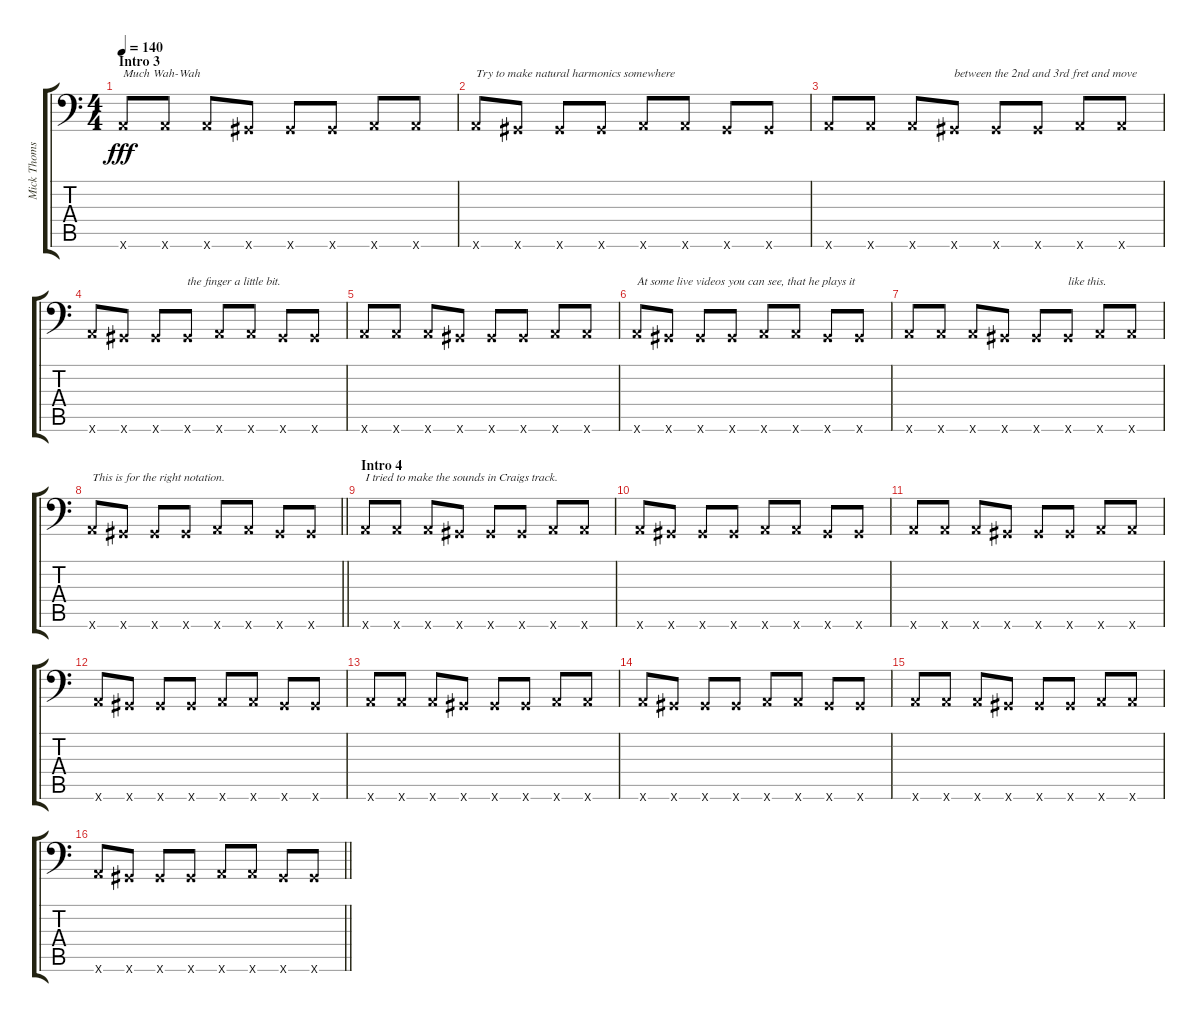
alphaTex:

\track ("Mick Thomson" "Mick Thoms") {instrument distortionguitar}
\staff {score tabs}
\tuning (Db4 Ab3 E3 B2 Gb2 Gb1) {hide}
\ts (4 4)
\section ("" "Intro 3")
\tempo 140
\clef f4
\ks c
3.6{x}.8{txt "Much Wah-Wah" dy fff volume 11} 3.6{x}.8 3.6{x}.8 2.6{x}.8 2.6{x}.8 2.6{x}.8 3.6{x}.8 3.6{x}.8 |
3.6{x}.8{txt "Try to make natural harmonics somewhere"} 2.6{x}.8 2.6{x}.8 2.6{x}.8 3.6{x}.8 3.6{x}.8 2.6{x}.8 2.6{x}.8 |
3.6{x}.8 3.6{x}.8 3.6{x}.8 2.6{x}.8{txt "between the 2nd and 3rd fret and move"} 2.6{x}.8 2.6{x}.8 3.6{x}.8 3.6{x}.8 |
3.6{x}.8 2.6{x}.8 2.6{x}.8 2.6{x}.8{txt "the finger a little bit."} 3.6{x}.8 3.6{x}.8 2.6{x}.8 2.6{x}.8 |
3.6{x}.8 3.6{x}.8 3.6{x}.8 2.6{x}.8 2.6{x}.8 2.6{x}.8 3.6{x}.8 3.6{x}.8 |
3.6{x}.8{txt "At some live videos you can see, that he plays it "} 2.6{x}.8 2.6{x}.8 2.6{x}.8 3.6{x}.8 3.6{x}.8 2.6{x}.8 2.6{x}.8 |
3.6{x}.8 3.6{x}.8 3.6{x}.8 2.6{x}.8 2.6{x}.8 2.6{x}.8{txt "like this."} 3.6{x}.8 3.6{x}.8 |
\barLineRight lightlight
3.6{x}.8{txt "This is for the right notation."} 2.6{x}.8 2.6{x}.8 2.6{x}.8 3.6{x}.8 3.6{x}.8 2.6{x}.8 2.6{x}.8 |
\section ("" "Intro 4")
3.6{x}.8{txt "I tried to make the sounds in Craigs track."} 3.6{x}.8 3.6{x}.8 2.6{x}.8 2.6{x}.8 2.6{x}.8 3.6{x}.8 3.6{x}.8 |
3.6{x}.8 2.6{x}.8 2.6{x}.8 2.6{x}.8 3.6{x}.8 3.6{x}.8 2.6{x}.8 2.6{x}.8 |
3.6{x}.8 3.6{x}.8 3.6{x}.8 2.6{x}.8 2.6{x}.8 2.6{x}.8 3.6{x}.8 3.6{x}.8 |
3.6{x}.8 2.6{x}.8 2.6{x}.8 2.6{x}.8 3.6{x}.8 3.6{x}.8 2.6{x}.8 2.6{x}.8 |
3.6{x}.8 3.6{x}.8 3.6{x}.8 2.6{x}.8 2.6{x}.8 2.6{x}.8 3.6{x}.8 3.6{x}.8 |
3.6{x}.8 2.6{x}.8 2.6{x}.8 2.6{x}.8 3.6{x}.8 3.6{x}.8 2.6{x}.8 2.6{x}.8 |
3.6{x}.8 3.6{x}.8 3.6{x}.8 2.6{x}.8 2.6{x}.8 2.6{x}.8 3.6{x}.8 3.6{x}.8 |
\barLineRight lightlight
3.6{x}.8 2.6{x}.8 2.6{x}.8 2.6{x}.8 3.6{x}.8 3.6{x}.8 2.6{x}.8 2.6{x}.8
